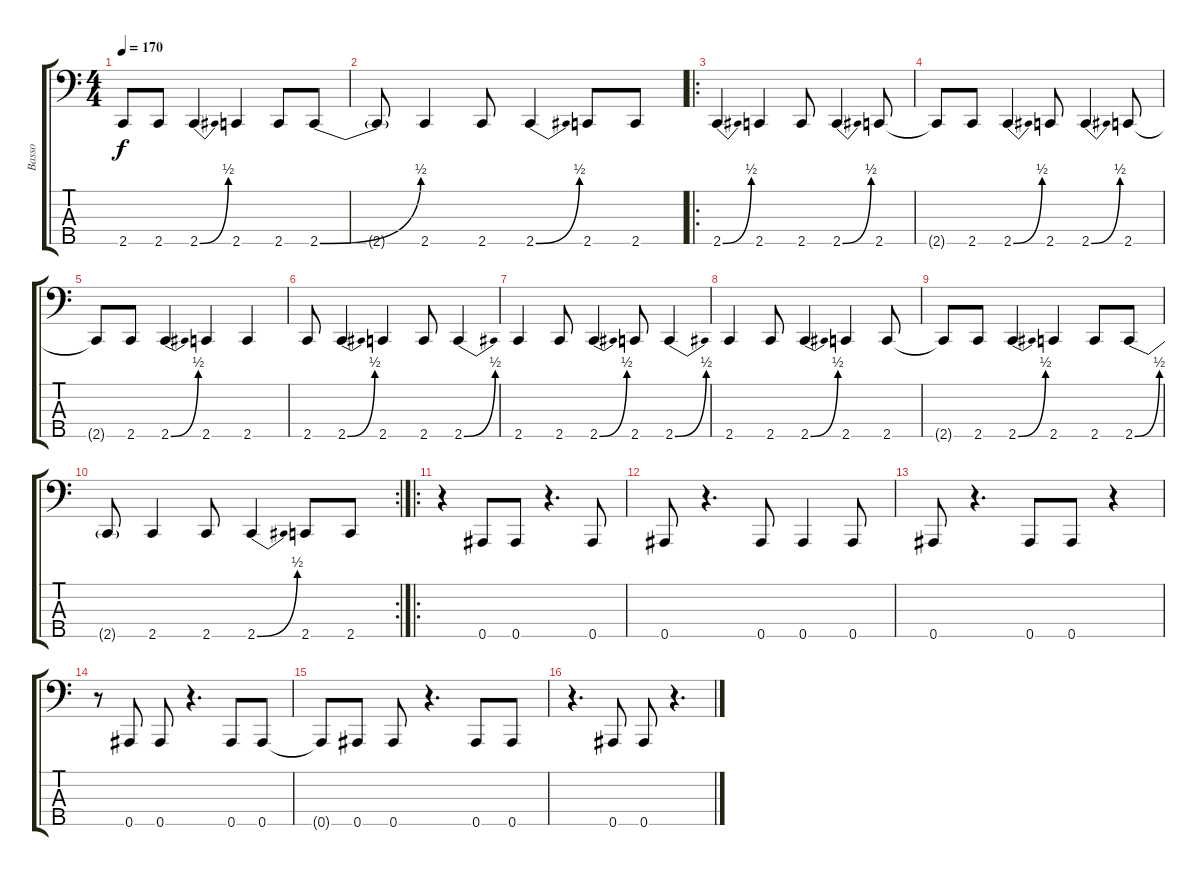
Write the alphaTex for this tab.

\track ("Basso" "Basso") {instrument slapbass2}
\staff {score tabs}
\tuning (Gb2 Db2 Ab1 Eb1 Bb0) {hide}
\ts (4 4)
\tempo 170
\clef f4
\ks c
2.5{t}.8{dy f} 2.5.8 2.5{be (bend 0 0 60 2)}.4 2.5.4 2.5.8 2.5{be (bend 0 0 60 2)}.8 |
2.5{t}.8 2.5.4 2.5.8 2.5{be (bend 0 0 60 2)}.4 2.5.8 2.5.8 |
\ro
2.5{be (bend 0 0 60 2)}.4 2.5.4 2.5.8 2.5{be (bend 0 0 60 2)}.4 2.5.8 |
2.5{t}.8 2.5.8 2.5{be (bend 0 0 60 2)}.4 2.5.8 2.5{be (bend 0 0 60 2)}.4 2.5.8 |
2.5{t}.8 2.5.8 2.5{be (bend 0 0 60 2)}.4 2.5.4 2.5.4 |
2.5.8 2.5{be (bend 0 0 60 2)}.4 2.5.4 2.5.8 2.5{be (bend 0 0 60 2)}.4 |
2.5.4 2.5.8 2.5{be (bend 0 0 60 2)}.4 2.5.8 2.5{be (bend 0 0 60 2)}.4 |
2.5.4 2.5.8 2.5{be (bend 0 0 60 2)}.4 2.5.4 2.5.8 |
2.5{t}.8 2.5.8 2.5{be (bend 0 0 60 2)}.4 2.5.4 2.5.8 2.5{be (bend 0 0 60 2)}.8 |
\rc 2
2.5{t}.8 2.5.4 2.5.8 2.5{be (bend 0 0 60 2)}.4 2.5.8 2.5.8 |
\ro
r.4 0.5.8 0.5.8 r.4{d} 0.5.8 |
0.5.8 r.4{d} 0.5.8 0.5.4 0.5.8 |
0.5.8 r.4{d} 0.5.8 0.5.8 r.4 |
r.8 0.5.8 0.5.8 r.4{d} 0.5.8 0.5.8 |
0.5{t}.8 0.5.8 0.5.8 r.4{d} 0.5.8 0.5.8 |
r.4{d} 0.5.8 0.5.8 r.4{d}
